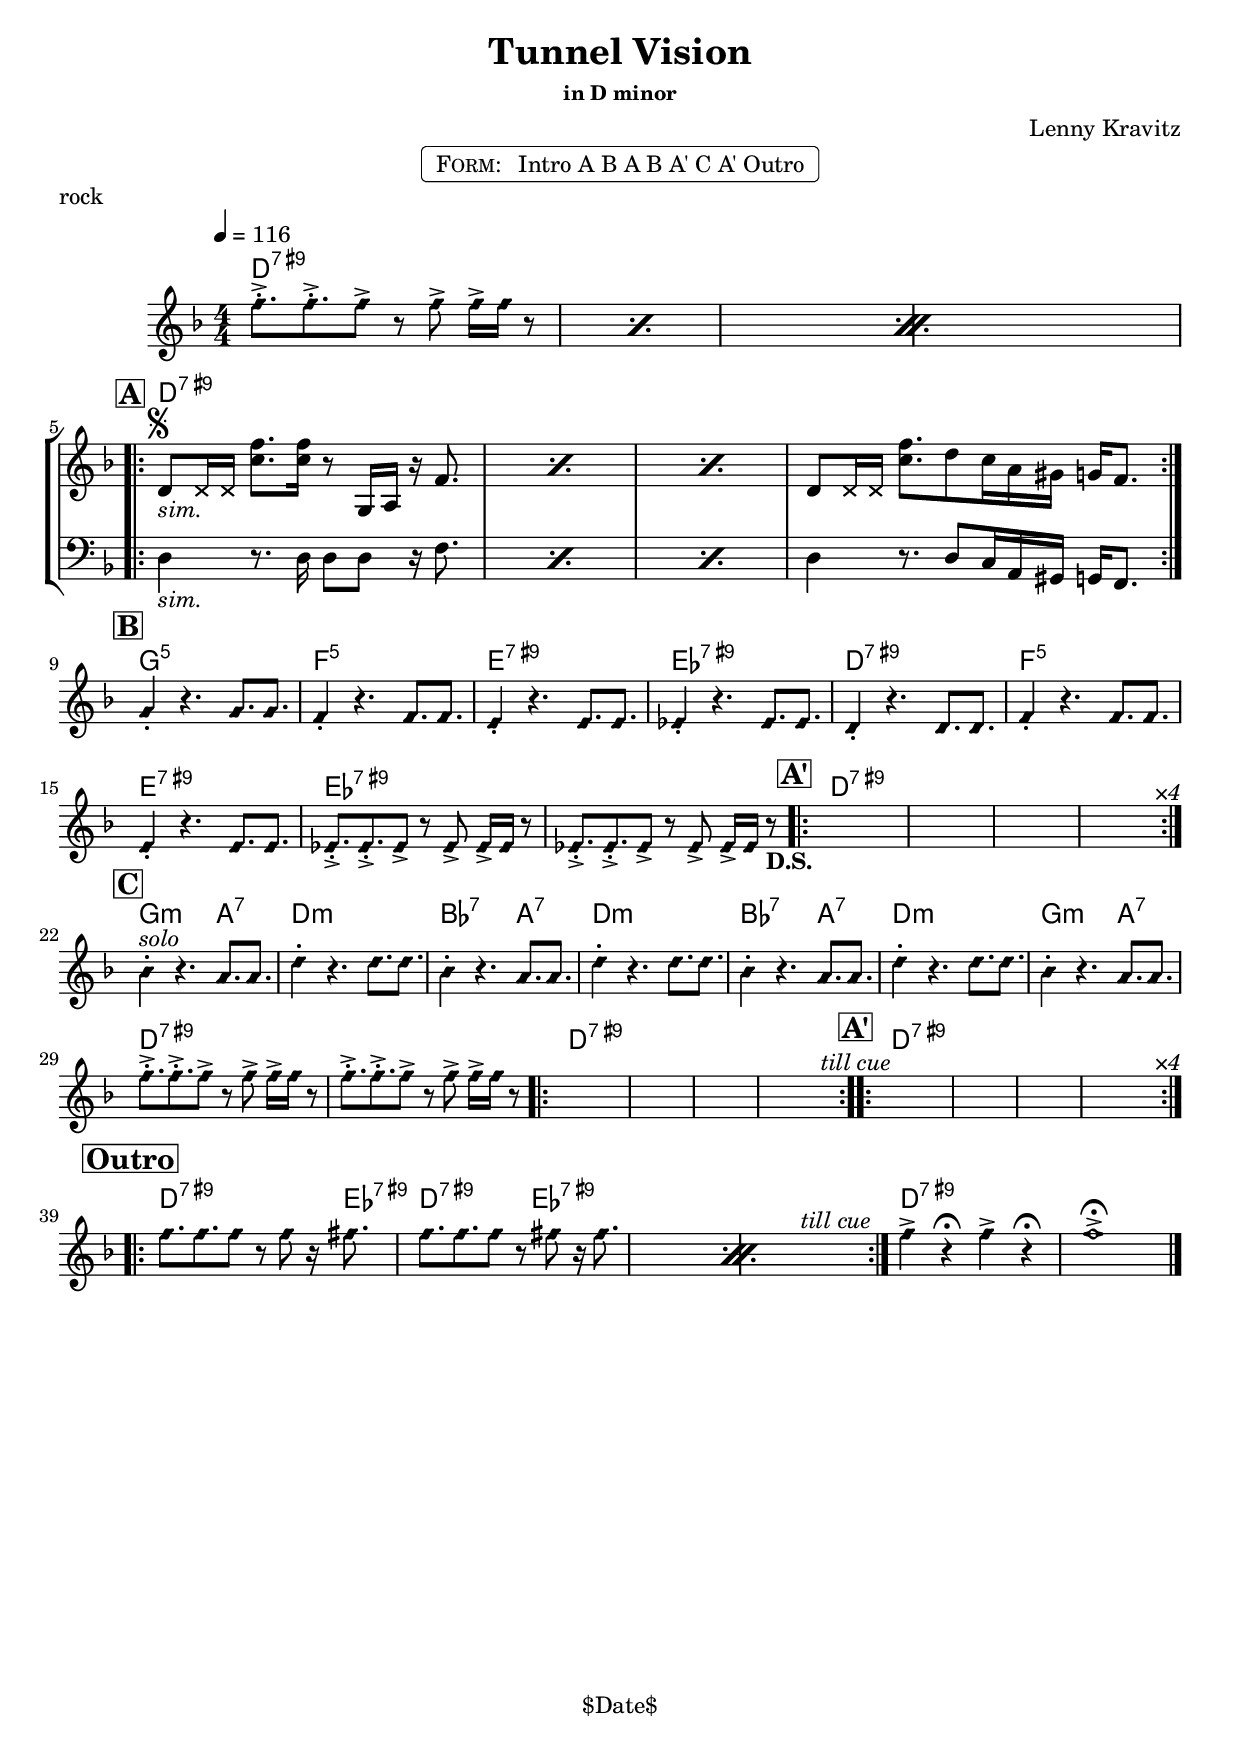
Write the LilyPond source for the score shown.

\version "2.12.3"

%
% $File$
% $Date$
% $Revision$
% $Author$
%

\header {
  title = "Tunnel Vision"
  subtitle = ""
  subsubtitle = "in D minor"

  composer = "Lenny Kravitz"
  poet = ""
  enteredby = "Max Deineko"

  %meter = "116 bpm"
  piece = "rock"
  version = "$Revision$"

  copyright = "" % "Transcribed and/or arranged by MaX"
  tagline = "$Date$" % ""
}


harm = \chords {
  \set Score.skipBars = ##t
  \set Score.markFormatter = #format-mark-box-letters

  d1:9+ s1*3

  \break
  \mark \markup {\box \bold "A"}
  d1:9+ s1*3 |

  \break
  \mark \markup {\box \bold "B"}
  g1:^3 f:^3 e:9+ es:9+ |
  d:9+ f:^3 e:9+ es:9+ s1 |

  %\break
  \mark \markup {\box \bold "A'"}
  d1:9+ s1*3 |

  \break
  \mark \markup {\box \bold "C"}
  g4:m s4. a:7 d1:m |
  bes4:7 s4. a:7 d1:m |
  bes4:7 s4. a:7 d1:m |
  g4:m s4. a:7 d1:9+ s1 |
  d1:9+ s1*3 |

  \mark \markup {\box \bold "A'"}
  d1:9+ s1*3 |

  %\mark \markup{ \musicglyph #"scripts.coda" }
  %\break
  \break
  \mark \markup {\box \bold "Outro"}

  d4:9+ s2 s16 es8.:9+ |
  d4:9+ s4 s16 es8.:9+ s4 |
  s1 * 2 |

  d1:9+ s1 |
}

mel = \relative c'' {
  \set Score.skipBars = ##t
  \set Score.markFormatter = #format-mark-box-letters
  \override Staff.TimeSignature #'style = #'()

  \key d \minor
  \time 4/4
  \tempo 4 = 116

  \override NoteHead #'style = #'diamond

  \repeat percent 2 {
    \repeat percent 2 {
      f8.-.-> f-.-> f8-> r f-> f16-> f r8
      %d16 r r d r r d r r d r r d d r8
    }
  }

  \repeat volta 2 {
    \repeat percent 3 {
      \override NoteHead #'style = #'default
      d,8
      ^\markup{\musicglyph #"scripts.segno"}
      _\markup{\italic sim.}
      \override NoteHead #'style = #'cross
      d16 d
      \override NoteHead #'style = #'default
      <c' f>8. <c f>16
      r8 g,16 a r f'8.
    }
    d8
    \override NoteHead #'style = #'cross
    d16 d
    \override NoteHead #'style = #'default
    <c' f>8.  d8 c16 a gis g f8.
  }

  \override NoteHead #'style = #'diamond

  g4-.
  r4. g8. g
  f4-. r4. f8. f
  e4-. r4. e8. e
  es4-. r4. es8. es
  d4-. r4. d8. d
  f4-. r4. f8. f
  e4-. r4. e8. e
  es8.-.-> es-.-> es8-> r es-> es16-> es r8
  es8.-.-> es-.-> es8-> r es-> es16-> es r8
  _\markup \bold { D.S. }

  \repeat volta 4 {
    s1
    %^\markup{\hspace #0.0 \italic{as in A}}
    s1 s1 s1
    ^\markup{\hspace #5.0 \italic ×4}
  }

  bes'4-.
  ^\markup{\italic solo}
  r4. a8. a
  d4-. r4. d8. d
  bes4-. r4. a8. a
  d4-. r4. d8. d
  bes4-. r4. a8. a
  d4-. r4. d8. d
  bes4-. r4. a8. a
  f'8.-.-> f-.-> f8-> r f-> f16-> f r8
  f8.-.-> f-.-> f8-> r f-> f16-> f r8
  \repeat volta 4 {
    s1
    %^\markup{\hspace #-3.0 \italic{as in A}}
    s1 s1 s1
    ^\markup{ \hspace #4.0 \italic { till cue } }
  }

  \repeat volta 4 {
    s1
    %^\markup{\italic{as above}}
    s1 s1 s1
    ^\markup{\hspace #5.0 \italic ×4}
  }
  \repeat volta 2 {
    \repeat percent 2 {
      f8. f f8 r f r16 fis8.
      f8. f f8 r fis r16 fis8.
      ^\markup{ \hspace #20.0 \italic { till cue } }
    }
  }
  f4-> r \fermata
  f-> r \fermata
  f1-> \fermata

  \bar "|."
}

bass = \relative c {

  \set Score.skipBars = ##t
  \set Score.markFormatter = #format-mark-box-letters
  \override Staff.TimeSignature #'style = #'()

  \key d \minor
  \time 4/4
  \clef bass

  s1 * 4

  \repeat percent 3 {
    d4
    _\markup{\italic sim.}
    r8. d16
    d8 d8 r16 f8.
  }
  d4 r8. d8 c16 a gis g f8.

}

\markup {
    \fill-line { % This centers the words, which looks nicer
    \hspace #1.0 % gives the fill-line something to work with
    \rounded-box \pad-markup #0.3 {
      \column {
        \line{
          \hspace #0.5
          \smallCaps Form:
          \hspace #1
          Intro A B A B A' C A' Outro
          \hspace #0.5
        }
      }
    }
    \hspace #1.0 % gives the fill-line something to work with
  }
}

\score {
  \transpose g g {
    \new StaffGroup = "intro" <<
      \new ChordNames = "chords" \harm
      \new Staff = "guitar" \mel
      \new Staff = "bass" \bass
    >>
  }
}

\layout {
  ragged-last = ##f
  \context {
    \RemoveEmptyStaffContext
    \override VerticalAxisGroup #'remove-first = ##t
  }
}
